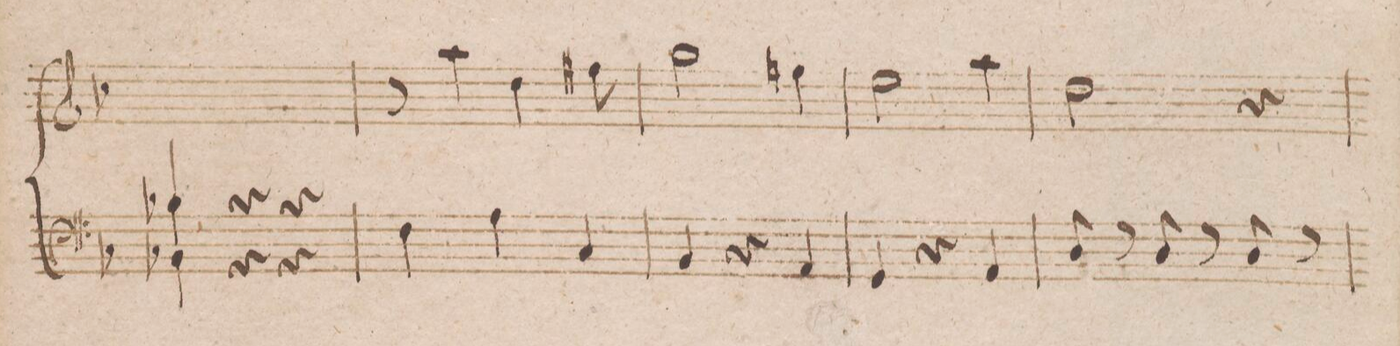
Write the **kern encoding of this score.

**kern
*I"Organo.
*clefF4
*k[b-]
*M3/4
4BB-X\
4r
4r
=6
4F\
4A\
4C/
=7
4BB-/
4r
4AA/
=8
4GG/
4r
4AA/
=9
8D/
8r
8D/
8r
8D/
8r
=10
*-
